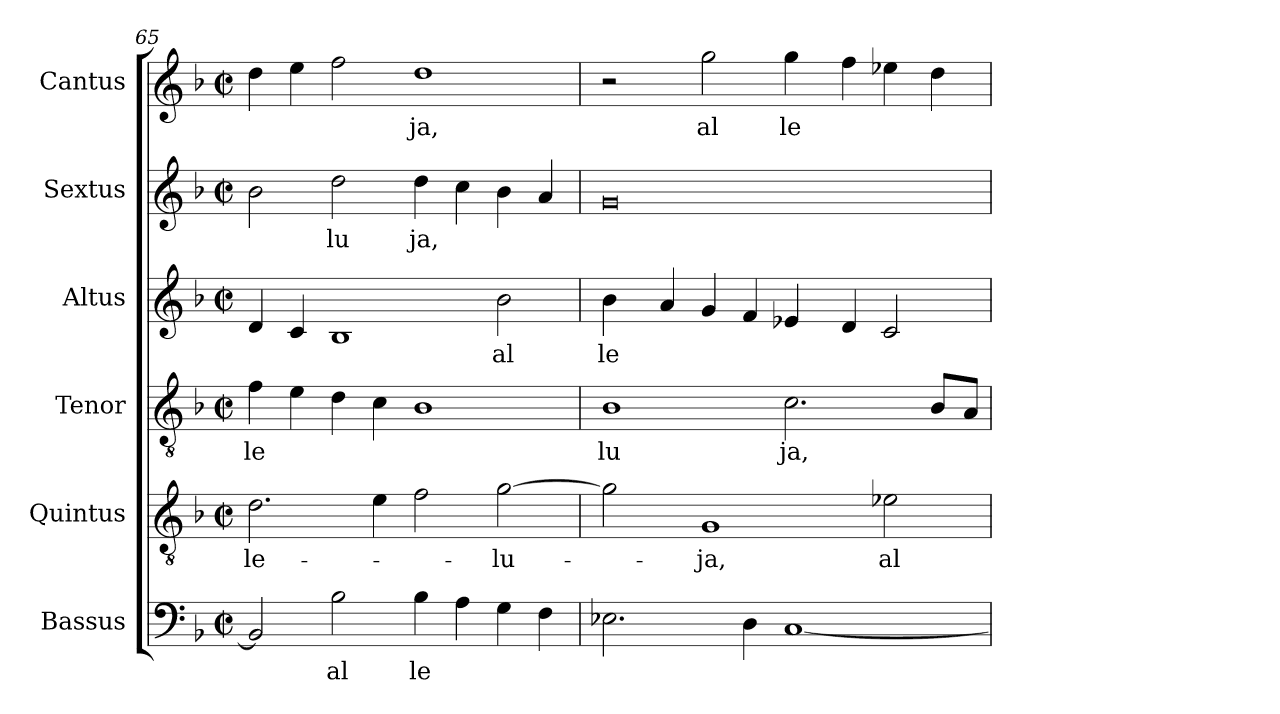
**kern	**text	**kern	**text	**kern	**text	**kern	**text	**kern	**text	**kern	**text
*part6	*part6	*part5	*part5	*part4	*part4	*part3	*part3	*part2	*part2	*part1	*part1
*staff6	*staff6	*staff5	*staff5	*staff4	*staff4	*staff3	*staff3	*staff2	*staff2	*staff1	*staff1
*I"Bassus	*	*I"Quintus	*	*I"Tenor	*	*I"Altus	*	*I"Sextus	*	*I"Cantus	*
*clefF4	*	*clefGv2	*	*clefGv2	*	*clefG2	*	*clefG2	*	*clefG2	*
*k[b-]	*	*k[b-]	*	*k[b-]	*	*k[b-]	*	*k[b-]	*	*k[b-]	*
*F:	*	*F:	*	*F:	*	*F:	*	*F:	*	*F:	*
*M2/2	*	*M2/2	*	*M2/2	*	*M2/2	*	*M2/2	*	*M2/2	*
*met(c|)	*	*met(c|)	*	*met(c|)	*	*met(c|)	*	*met(c|)	*	*met(c|)	*
=65	=65	=65	=65	=65	=65	=65	=65	=65	=65	=65	=65
!	!	!	!LO:LY:b:cj	!	!LO:LY:b:cj	!	!	!	!	!	!
2BB-/]	.	2.d\	-le-	4f\	le	4d/	.	2b-\	.	4dd\	.
.	.	.	.	4e\	.	4c/	.	.	.	4ee\	.
!	!LO:LY:b:cj	!	!	!	!	!	!	!	!LO:LY:b:cj	!	!
2B-\	al	.	.	4d\	.	1B-	.	2dd\	lu	2ff\	.
.	.	4e\	.	4c\	.	.	.	.	.	.	.
!	!LO:LY:b:cj	!	!	!	!	!	!	!	!LO:LY:b:cj	!	!LO:LY:b:cj
4B-\	le	2f\	.	1B-	.	.	.	4dd\	ja,	1dd	ja,
4A\	.	.	.	.	.	.	.	4cc\	.	.	.
!	!	!	!LO:LY:b:cj	!	!	!	!LO:LY:b:cj	!	!	!	!
4G\	.	[>2g\	-lu-	.	.	2b-\	al	4b-\	.	.	.
4F\	.	.	.	.	.	.	.	4a/	.	.	.
!!LO:PB:g=z
=66	=66	=66	=66	=66	=66	=66	=66	=66	=66	=66	=66
!	!	!	!	!	!LO:LY:b:cj	!	!LO:LY:b:cj	!	!	!	!
*	*	*^	*	*	*	*^	*	*	*	*	*
2.E-X\	.	2g\]	16ryy	.	1B-	lu	4b-\	64ryy	le	0g	.	2r	.
.	.	.	.	.	.	.	.	1ryy	.	.	.	.	.
.	.	.	1ryy	.	.	.	.	.	.	.	.	.	.
.	.	.	.	.	.	.	4a/	.	.	.	.	.	.
!	!	!	!	!LO:LY:b:cj	!	!	!	!	!	!	!	!	!LO:LY:b:cj
.	.	1G	.	-ja,	.	.	4g/	.	.	.	.	2gg\	al
4D\	.	.	.	.	.	.	4f/	.	.	.	.	.	.
!	!	!	!	!	!	!LO:LY:b:cj	!	!	!	!	!	!	!LO:LY:b:cj
[<1C	.	.	.	.	2.c\	ja,	4e-X/	.	.	.	.	4gg\	le
.	.	.	.	.	.	.	.	2ryy	.	.	.	.	.
.	.	.	2...ryy	.	.	.	.	.	.	.	.	.	.
.	.	.	.	.	.	.	4d/	.	.	.	.	4ff\	.
!	!	!	!	!LO:LY:b:cj	!	!	!	!	!	!	!	!	!
.	.	2e-X\	.	al	.	.	2c/	.	.	.	.	4ee-X\	.
.	.	.	.	.	.	.	.	4ryy	.	.	.	.	.
.	.	.	.	.	8B-/L	.	.	.	.	.	.	4dd\	.
.	.	.	.	.	.	.	.	8...ryy	.	.	.	.	.
.	.	.	.	.	8A/J	.	.	.	.	.	.	.	.
*	*	*v	*v	*	*	*	*v	*v	*	*	*	*	*
=	=	=	=	=	=	=	=	=	=	=	=
*-	*-	*-	*-	*-	*-	*-	*-	*-	*-	*-	*-
